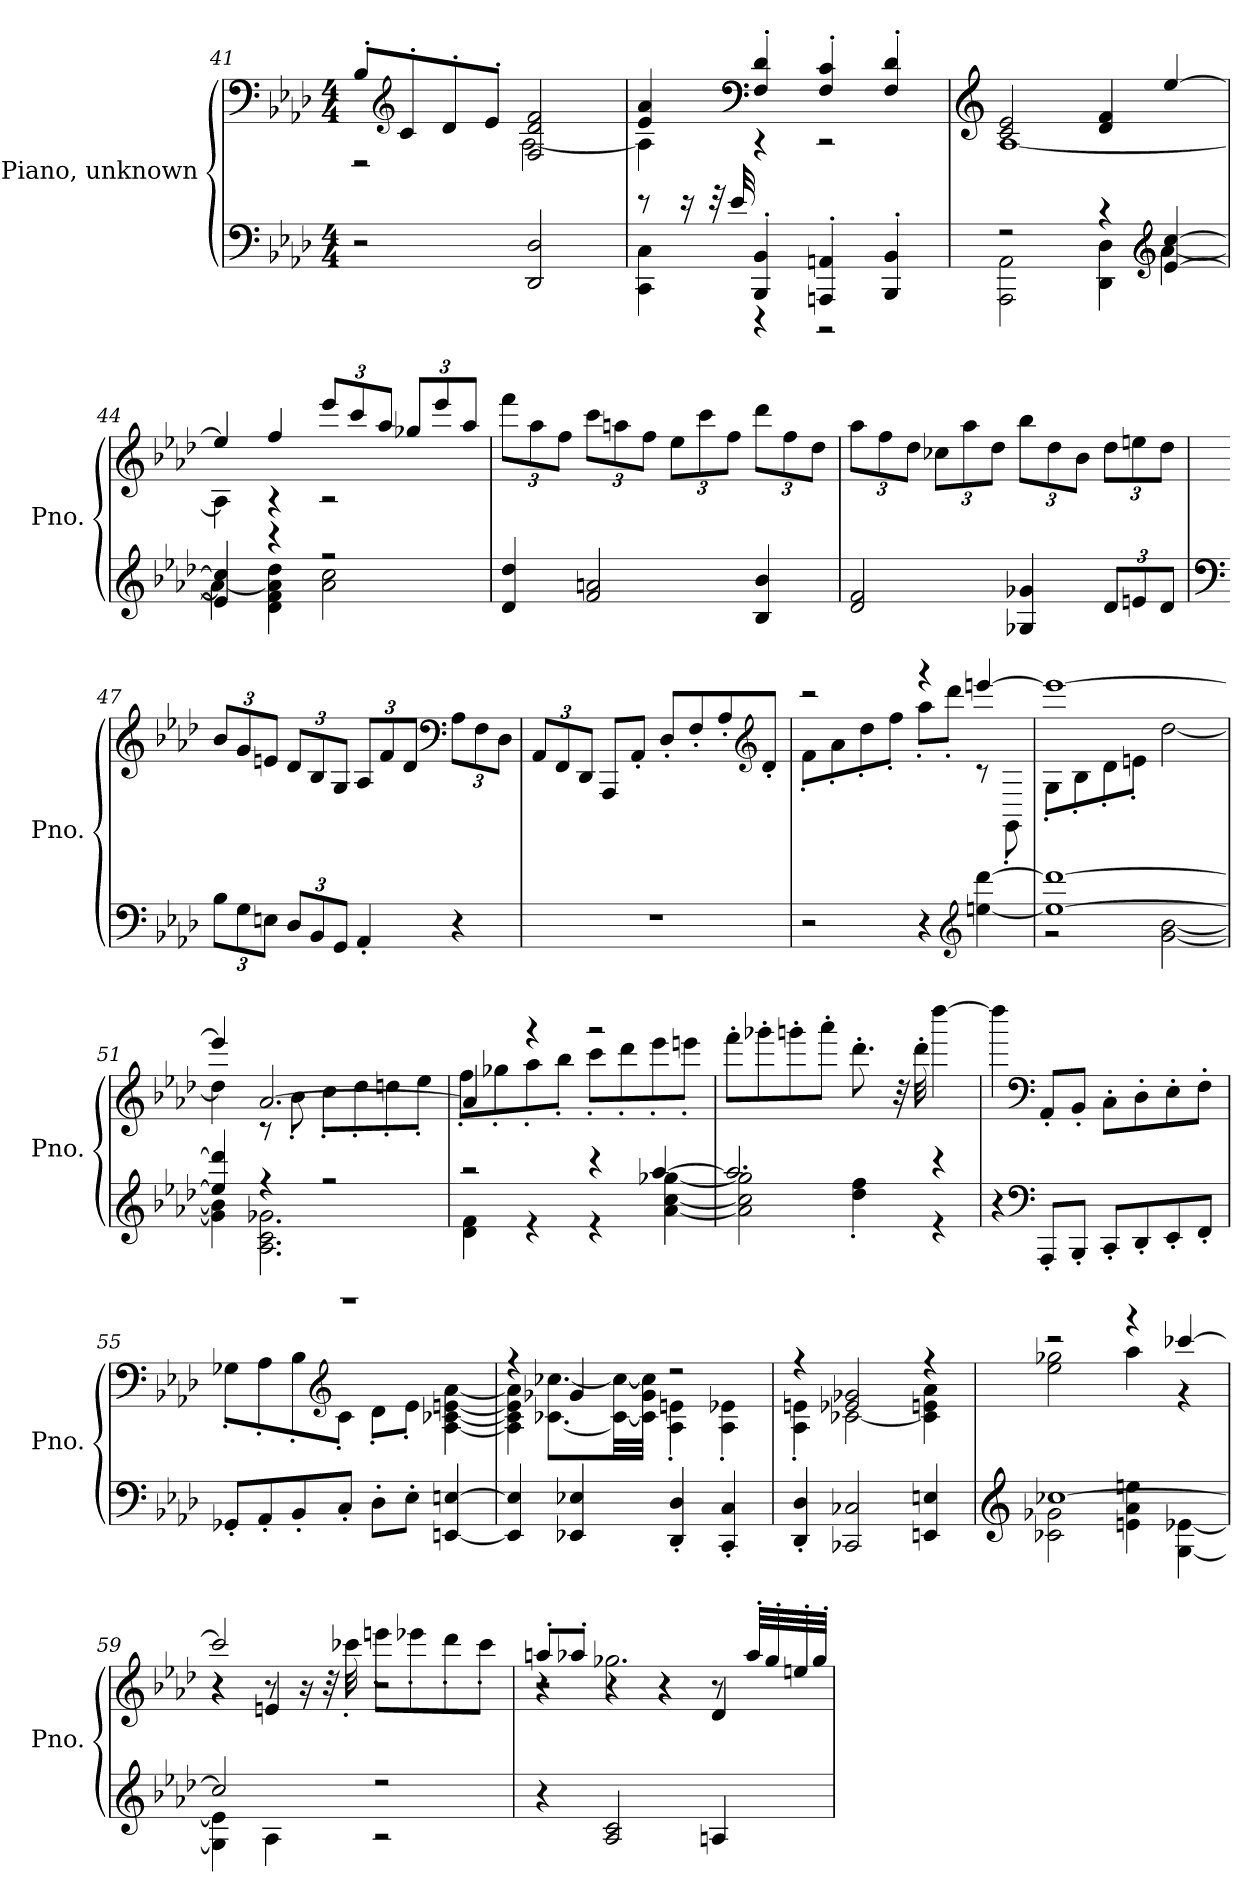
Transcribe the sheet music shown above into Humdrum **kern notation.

**kern	**kern
*part1	*part1
*staff2	*staff1
*I"Piano, unknown	*
*I'Pno.	*
*clefF4	*clefF4
*k[b-e-a-d-]	*k[b-e-a-d-]
*M4/4	*M4/4
=41	=41
*	*^
2r	8B-'/L	2r
*	*clefG2	*
.	8c'/	.
.	8d-'/	.
.	8e-'/J	.
2DD-/ 2D-/	2F/ 2d-/ 2f/	[2A-\
=42	=42	=42
*^	*	*
8r	4CC\ 4C\	4e-/ 4a-/	4A-\]
16r	.	.	.
32r	.	.	.
32e-/	.	.	.
*	*	*clefF4	*
4BBB-/' 4BB-/'	4r	4F/' 4d-/'	4r
4AAAn/' 4AAn/'	2r	4F/' 4c/'	2r
4BBB-/' 4BB-/'	.	4F/' 4d-/'	.
=43	=43	=43	=43
*	*	*clefG2	*
2r	2AAA-\ 2AA-\	2c/ 2e-/	[1A-
4r	4DD-\ 4D-\	4d-/ 4f/	.
*clefG2	*	*	*
[4e-/ [4cc/	[4a-\	[4ee-/	.
!!LO:LB:g=z	!!
=44	=44	=44	=44
4e-/] 4cc/]	4a-\_	4ee-/]	4A-\]
4r	4d-\ 4f\ 4a-\] 4dd-\	4ff/	4r
*	*	*Xbrackettup	*
2r	2a-\ 2cc\	12eee-/L	2r
.	.	12ccc/	.
.	.	12aa-/J	.
.	.	12gg-X/L	.
.	.	12eee-/	.
.	.	12aa-/J	.
*v	*v	*	*
*	*v	*v
=45	=45
4d-/ 4dd-/	12fff\L
.	12aa-\
.	12ff\J
2f/ 2an/	12ccc\L
.	12aan\
.	12ff\J
.	12ee-\L
.	12ccc\
.	12ff\J
4B-/ 4b-/	12ddd-\L
.	12ff\
.	12dd-\J
=46	=46
2d-/ 2f/	12aa-\L
.	12ff\
.	12dd-\J
.	12cc-X\L
.	12aa-\
.	12dd-\J
4G-X/ 4g-X/	12bb-\L
.	12dd-\
.	12b-\J
*Xbrackettup	*
12d-/L	12dd-\L
12en/	12een\
12d-/J	12dd-\J
!!LO:LB:g=z
=47	=47
*clefF4	*
12B-\L	12b-/L
12G\	12g/
12En\J	12en/J
12D-/L	12d-/L
12BB-/	12B-/
12GG/J	12G/J
4AA-'/	12A-/L
.	12f/
.	12d-/J
*	*clefF4
4r	12A-\L
.	12F\
.	12D-\J
=48	=48
1r	12AA-/L
.	12FF/
.	12DD-/J
.	8AAA-/L
.	8AA-'/J
.	8D-'/L
.	8F'/
.	8A-'/
*	*clefG2
.	8d-'/J
=49	=49
*	*^
2r	2r	8f'\L
.	.	8a-'\
.	.	8dd-'\
.	.	8ff'\J
4r	4r	8aa-'\L
.	.	8ddd-'\J
*clefG2	*	*
[4een\ [4ddd-\	[4eeen/	8r
.	.	8GG'\
!!LO:LB:g=z	!!
=50	=50	=50
*^	*	*
1ee_ 1ddd-_	2r	1eee_	8G'\L
.	.	.	8B-'\
.	.	.	8d-'\
.	.	.	8en'\J
.	[2g\ [2b-\	.	[2dd-\
=51	=51	=51	=51
4ee/] 4ddd-/]	4g\] 4b-\]	4eee/]	4dd-\]
4r	2.A-\ 2.c\ 2.g-X\	[2.a-/	8r
.	.	.	8b-'\
2r	.	.	8cc'\L
.	.	.	8dd-'\
.	.	.	8ddn'\
.	.	.	8ee-'\J
=52	=52	=52	=52
2r	4d-\ 4f\	4a-/]	8ff'\L
.	.	.	8gg-X'\
.	4r	4r	8aa-'\
.	.	.	8bb-'\J
4r	4r	2r	8ccc'\L
.	.	.	8ddd-'\
[4aa-/	[4a-\ [4cc\ [4gg-X\	.	8eee-'\
.	.	.	8eeen'\J
*	*	*v	*v
=53	=53	=53
2.aa-/]	2a-\] 2cc\] 2gg-\]	8fff'\L
.	.	8ggg-X'\
.	.	8gggn'\
.	.	8aaa-'\J
.	4dd-\' 4ff\'	8.ddd-'\
.	.	32r
.	.	32ddd-'\
4r	4r	[4dddd-\
*v	*v	*
!!LO:LB:g=z
=54	=54
4r	4dddd-\]
*clefF4	*clefF4
8AAA-'/L	8AA-'/L
8BBB-'/J	8BB-'/J
8CC'/L	8C'\L
8DD-'/	8D-'\
8EE-'/	8E-'\
8FF'/J	8F'\J
=55	=55
*	*^
8GG-X'/L	1r	8G-X'\L
8AA-'/	.	8A-'\
8BB-'/	.	8B-'\
*	*clefG2	*
8C'/J	.	8c'\J
8D-'\L	.	8d-'\L
8E-'\J	.	8e-'\J
[4EEn/ [4En/	.	[4A-\ [4c-X\ [4en\ [4a-\
=56	=56	=56
4EE/] 4E/]	4r	4A-\] 4c-\] 4e\] 4a-\]
4EE-X/ 4E-X/	4g-X/	[8.c-X\ [8.cc-X\L
.	.	32c-\_ 32cc-\_LL
.	.	32c-\] 32g-\ 32cc-\]JJJ
4DD-/' 4D-/'	2r	4A-\' 4en\'
4CC/' 4C/'	.	4A-\' 4e-X\'
=57	=57	=57
4DD-/' 4D-/'	4r	4A-\' 4en\'
2CC-X/ 2C-X/	2e-X/ 2g-X/	[2c-X\
4EEn/ 4En/	4r	4c-\] 4en\ 4a-\
!!LO:LB:g=z	!!
=58	=58	=58
*clefG2	*	*
*^	*	*
[1cc-X	2c-X\ 2g-X\	2r	2ee-\ 2gg-X\
.	4en\ 4a-\ 4een\	4r	4aa-\
.	[4G\ [4e-X\	[4ccc-X/	4r
=59	=59	=59	=59
*	*	*	*^
2cc-/]	4G\] 4e-\]	2ccc-/]	4r	4r
.	4A-\	.	8r	4en/
.	.	.	16r	.
.	.	.	32r	.
.	.	.	32ccc-X'\	.
2r	2r	2r	8eeen'\L	2r
.	.	.	8eee-X'\	.
.	.	.	8ddd-'\	.
.	.	.	8ccc-'\J	.
*v	*v	*	*	*
=60	=60	=60	=60
4r	8aan'/L	4r	2r
.	8aa-X'/J	.	.
2A-/ 2c/	4r	2.gg-X\	.
.	4r	.	4r
4An/	8r	.	4d-/
.	32aa-'/LLL	.	.
.	32gg-'/	.	.
.	32een'/	.	.
.	32gg-'/JJJ	.	.
*	*v	*v	*v
=	=
*-	*-
